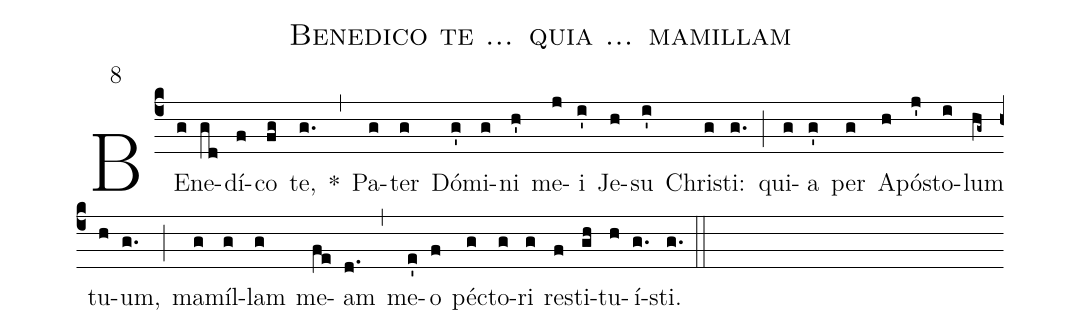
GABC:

name:Benedico te ... quia ... mamillam;
mode:8;
annotation:8;
office-part:Antiphonae;
%%
(c4) BE(g)ne(gd)dí(f)co(fg) te,(g.) *(,) Pa(g)ter(g) Dó(g')mi(g)ni(h') me(j)i(i') Je(h)su(i') Chri(g)sti:(g.) (;) qui(g)a(g') per(g) A(h)pó(j')sto(i)lum(hg~) tu(h)um,(g.) (;) ma(g)míl(g)lam(g) me(fe)am(d.) (,) me(e')o(f) pé(g)cto(g)ri(g) re(f)sti(gh)tu(h)í(g.)sti.(g.) (::)
